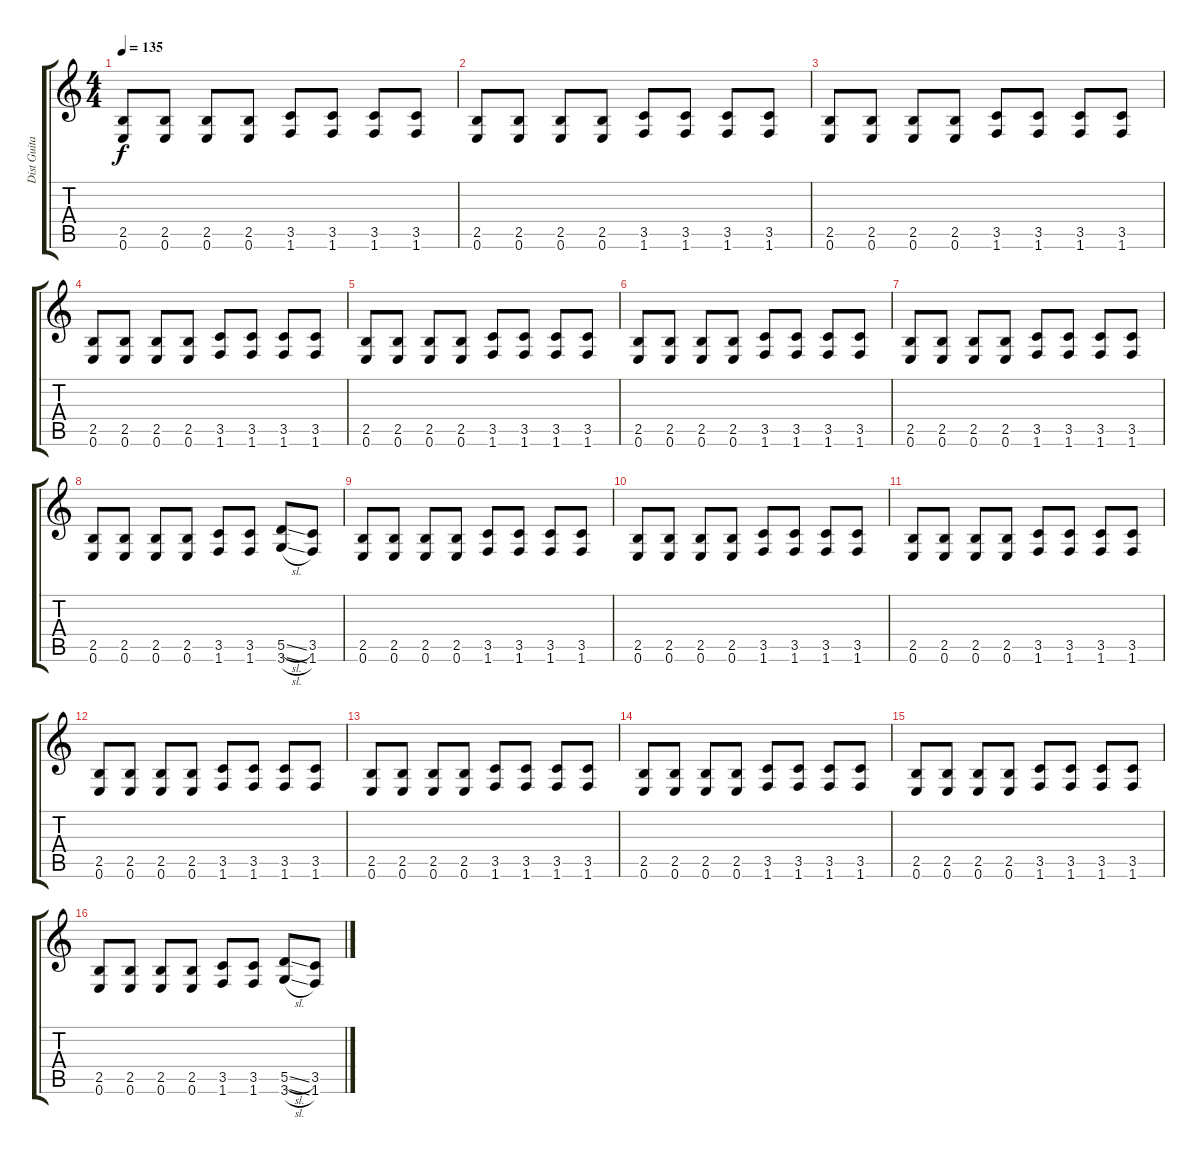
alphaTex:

\track ("Dist Guitar" "Dist Guita") {instrument distortionguitar}
\staff {score tabs}
\tuning (E4 B3 G3 D3 A2 E2) {hide}
\ts (4 4)
\tempo 135
\clef g2
\ks c
(2.5 0.6).8{dy f} (2.5 0.6).8 (2.5 0.6).8 (2.5 0.6).8 (3.5 1.6).8 (3.5 1.6).8 (3.5 1.6).8 (3.5 1.6).8 |
(2.5 0.6).8 (2.5 0.6).8 (2.5 0.6).8 (2.5 0.6).8 (3.5 1.6).8 (3.5 1.6).8 (3.5 1.6).8 (3.5 1.6).8 |
(2.5 0.6).8 (2.5 0.6).8 (2.5 0.6).8 (2.5 0.6).8 (3.5 1.6).8 (3.5 1.6).8 (3.5 1.6).8 (3.5 1.6).8 |
(2.5 0.6).8 (2.5 0.6).8 (2.5 0.6).8 (2.5 0.6).8 (3.5 1.6).8 (3.5 1.6).8 (3.5 1.6).8 (3.5 1.6).8 |
(2.5 0.6).8 (2.5 0.6).8 (2.5 0.6).8 (2.5 0.6).8 (3.5 1.6).8 (3.5 1.6).8 (3.5 1.6).8 (3.5 1.6).8 |
(2.5 0.6).8 (2.5 0.6).8 (2.5 0.6).8 (2.5 0.6).8 (3.5 1.6).8 (3.5 1.6).8 (3.5 1.6).8 (3.5 1.6).8 |
(2.5 0.6).8 (2.5 0.6).8 (2.5 0.6).8 (2.5 0.6).8 (3.5 1.6).8 (3.5 1.6).8 (3.5 1.6).8 (3.5 1.6).8 |
(2.5 0.6).8 (2.5 0.6).8 (2.5 0.6).8 (2.5 0.6).8 (3.5 1.6).8 (3.5 1.6).8 (5.5{sl} 3.6{sl}).8 (3.5 1.6).8 |
(2.5 0.6).8 (2.5 0.6).8 (2.5 0.6).8 (2.5 0.6).8 (3.5 1.6).8 (3.5 1.6).8 (3.5 1.6).8 (3.5 1.6).8 |
(2.5 0.6).8 (2.5 0.6).8 (2.5 0.6).8 (2.5 0.6).8 (3.5 1.6).8 (3.5 1.6).8 (3.5 1.6).8 (3.5 1.6).8 |
(2.5 0.6).8 (2.5 0.6).8 (2.5 0.6).8 (2.5 0.6).8 (3.5 1.6).8 (3.5 1.6).8 (3.5 1.6).8 (3.5 1.6).8 |
(2.5 0.6).8 (2.5 0.6).8 (2.5 0.6).8 (2.5 0.6).8 (3.5 1.6).8 (3.5 1.6).8 (3.5 1.6).8 (3.5 1.6).8 |
(2.5 0.6).8 (2.5 0.6).8 (2.5 0.6).8 (2.5 0.6).8 (3.5 1.6).8 (3.5 1.6).8 (3.5 1.6).8 (3.5 1.6).8 |
(2.5 0.6).8 (2.5 0.6).8 (2.5 0.6).8 (2.5 0.6).8 (3.5 1.6).8 (3.5 1.6).8 (3.5 1.6).8 (3.5 1.6).8 |
(2.5 0.6).8 (2.5 0.6).8 (2.5 0.6).8 (2.5 0.6).8 (3.5 1.6).8 (3.5 1.6).8 (3.5 1.6).8 (3.5 1.6).8 |
(2.5 0.6).8 (2.5 0.6).8 (2.5 0.6).8 (2.5 0.6).8 (3.5 1.6).8 (3.5 1.6).8 (5.5{sl} 3.6{sl}).8 (3.5 1.6).8
